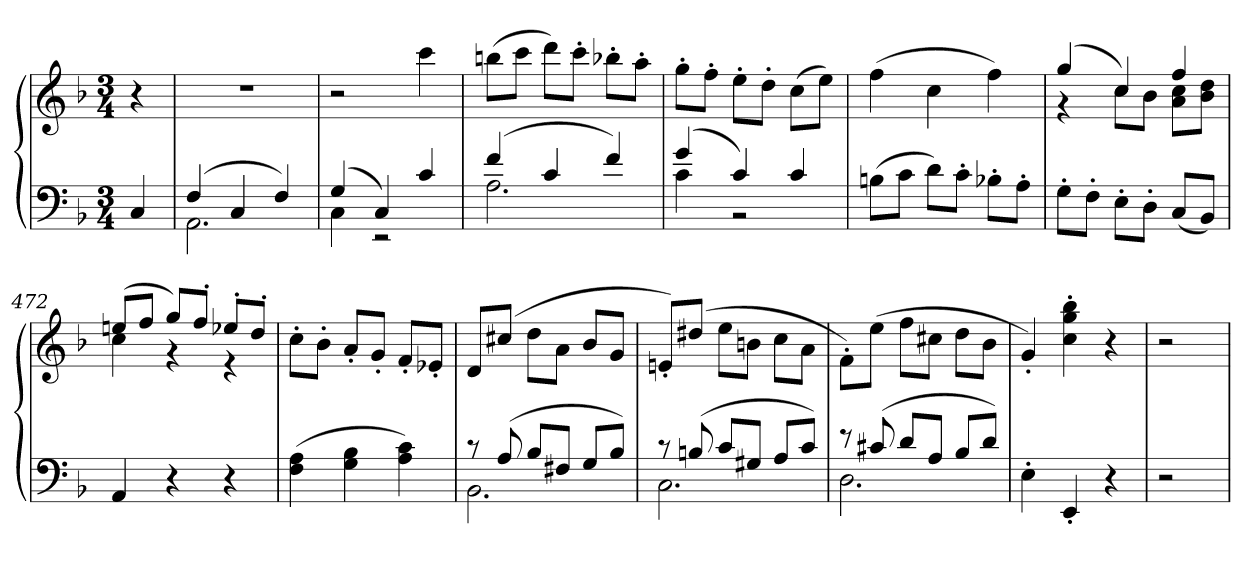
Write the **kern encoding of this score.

**kern	**kern
*part1	*part1
*staff2	*staff1
*clefF4	*clefG2
*k[b-]	*k[b-]
*M3/4	*M3/4
=	=
4C	4r
=466	=466
*^	*
(4F	2.AA	2.r
4C	.	.
4F)	.	.
=467	=467	=467
(4G	4C	2r
4C)	2r	.
4c	.	4ccc
=468	=468	=468
(4f	2.A	(8bbnL
.	.	8cccJ
4c	.	8dddL)
.	.	8ccc'J
4f)	.	8bb-X'L
.	.	8aa'J
=469	=469	=469
(4g	4c	8gg'L
.	.	8ff'J
4c)	2r	8ee'L
.	.	8dd'J
4c	.	(8ccL
.	.	8eeJ)
*v	*v	*
=470	=470
(8BnL	(4ff
8cJ	.
8dL)	4cc
8c'J	.
8B-X'L	4ff)
8A'J	.
=471	=471
*	*^
8G'L	(4gg	4r
8F'J	.	.
8E'L	4cc)	8ccL
8D'J	.	8b-J
(8CL	4ff	8a 8ccL
8BB-J)	.	8b- 8ddJ
=472	=472	=472
4AA	(8eenL	4cc
.	8ffJ	.
4r	8ggL)	4r
.	8ff'J	.
4r	8ee-X'L	4r
.	8dd'J	.
*	*v	*v
=473	=473
(4F 4A	8cc'L
.	8b-'J
4G 4B-	8a'L
.	8g'J
4A 4c)	8f'L
.	8e-X'J
=474	=474
*^	*
8r	2.BB-	8dL
(8A	.	(8cc#XJ
8B-L	.	8ddL
8F#XJ	.	8aJ
8GL	.	8b-L
8B-J)	.	8gJ
=475	=475	=475
8r	2.C	8en'L)
(8Bn	.	(8dd#XJ
8cL	.	8eeL
8G#XJ	.	8bnJ
8AL	.	8ccL
8cJ)	.	8aJ
=476	=476	=476
8r	2.D	8f'L)
(8c#X	.	(8eeJ
8dL	.	8ffL
8AJ	.	8cc#XJ
8B-L	.	8ddL
8dJ)	.	8b-J
*v	*v	*
=477	=477
4E'	4g')
4EE'	4cc' 4gg' 4bb-'
4r	4r
=478	=478
2r	2r
=	=
*-	*-
